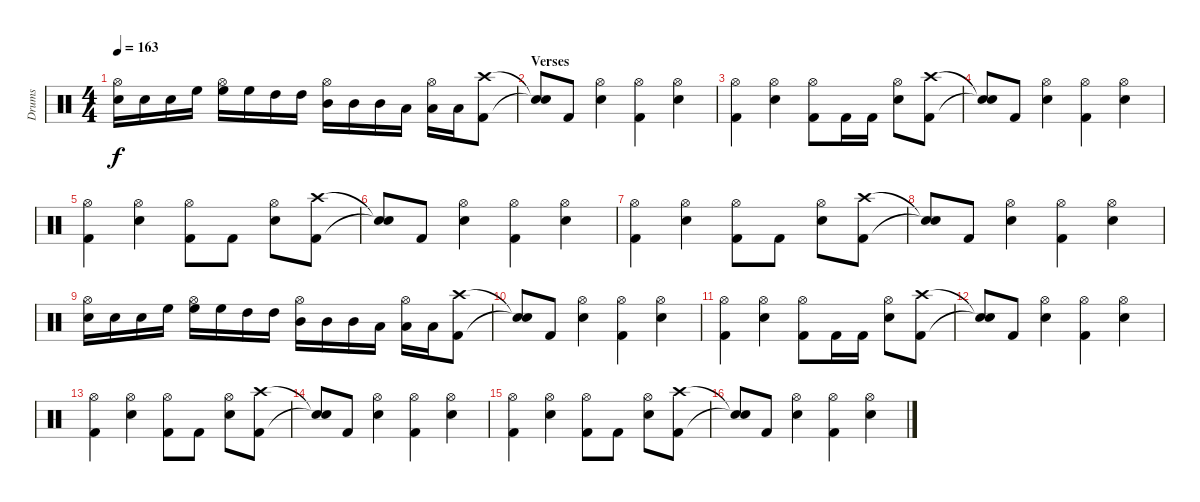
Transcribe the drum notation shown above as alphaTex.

\track ("Drums" "Drums") {instrument percussion}
\staff {score}
\articulation defaults
\ts (4 4)
\tempo 163
\clef neutral
\ks c
("Snare (hit) 2" "Hi-Hat (open)").16{dy f} "Snare (hit) 2".16 "Snare (hit) 2".16 "High Floor Tom (hit)".16 ("Hi-Hat (open)" "High Floor Tom (hit)").16 "High Floor Tom (hit)".16 "High Tom (hit)".16 "High Tom (hit)".16 ("Hi-Hat (open)" "Mid Tom (hit)").16 "Mid Tom (hit)".16 "Mid Tom (hit)".16 "Low Tom (hit)".16 ("Low Tom (hit)" "Hi-Hat (open)").16 "Low Tom (hit)".16 ("Kick (hit) 2" "Crash high (hit)").8 |
\section ("" "Verses")
("Snare (hit)"{t} "Snare (hit)"{t}).8 "Kick (hit) 2".8 ("Snare (hit) 2" "Hi-Hat (open)").4 ("Kick (hit) 2" "Hi-Hat (open)").4 ("Snare (hit) 2" "Hi-Hat (open)").4 |
("Kick (hit) 2" "Hi-Hat (open)").4 ("Snare (hit) 2" "Hi-Hat (open)").4 ("Kick (hit) 2" "Hi-Hat (open)").8 "Kick (hit) 2".16 "Kick (hit) 2".16 ("Snare (hit) 2" "Hi-Hat (open)").8 ("Kick (hit) 2" "Crash high (hit)").8 |
("Snare (hit)"{t} "Snare (hit)"{t}).8 "Kick (hit) 2".8 ("Snare (hit) 2" "Hi-Hat (open)").4 ("Kick (hit) 2" "Hi-Hat (open)").4 ("Snare (hit) 2" "Hi-Hat (open)").4 |
("Kick (hit) 2" "Hi-Hat (open)").4 ("Snare (hit) 2" "Hi-Hat (open)").4 ("Kick (hit) 2" "Hi-Hat (open)").8 "Kick (hit) 2".8 ("Snare (hit) 2" "Hi-Hat (open)").8 ("Kick (hit) 2" "Crash high (hit)").8 |
("Snare (hit)"{t} "Snare (hit)"{t}).8 "Kick (hit) 2".8 ("Snare (hit) 2" "Hi-Hat (open)").4 ("Kick (hit) 2" "Hi-Hat (open)").4 ("Snare (hit) 2" "Hi-Hat (open)").4 |
("Kick (hit) 2" "Hi-Hat (open)").4 ("Snare (hit) 2" "Hi-Hat (open)").4 ("Kick (hit) 2" "Hi-Hat (open)").8 "Kick (hit) 2".8 ("Snare (hit) 2" "Hi-Hat (open)").8 ("Kick (hit) 2" "Crash high (hit)").8 |
("Snare (hit)"{t} "Snare (hit)"{t}).8 "Kick (hit) 2".8 ("Snare (hit) 2" "Hi-Hat (open)").4 ("Kick (hit) 2" "Hi-Hat (open)").4 ("Snare (hit) 2" "Hi-Hat (open)").4 |
("Snare (hit) 2" "Hi-Hat (open)").16 "Snare (hit) 2".16 "Snare (hit) 2".16 "High Floor Tom (hit)".16 ("Hi-Hat (open)" "High Floor Tom (hit)").16 "High Floor Tom (hit)".16 "High Tom (hit)".16 "High Tom (hit)".16 ("Hi-Hat (open)" "Mid Tom (hit)").16 "Mid Tom (hit)".16 "Mid Tom (hit)".16 "Low Tom (hit)".16 ("Low Tom (hit)" "Hi-Hat (open)").16 "Low Tom (hit)".16 ("Kick (hit) 2" "Crash high (hit)").8 |
("Snare (hit)"{t} "Snare (hit)"{t}).8 "Kick (hit) 2".8 ("Snare (hit) 2" "Hi-Hat (open)").4 ("Kick (hit) 2" "Hi-Hat (open)").4 ("Snare (hit) 2" "Hi-Hat (open)").4 |
("Kick (hit) 2" "Hi-Hat (open)").4 ("Snare (hit) 2" "Hi-Hat (open)").4 ("Kick (hit) 2" "Hi-Hat (open)").8 "Kick (hit) 2".16 "Kick (hit) 2".16 ("Snare (hit) 2" "Hi-Hat (open)").8 ("Kick (hit) 2" "Crash high (hit)").8 |
("Snare (hit)"{t} "Snare (hit)"{t}).8 "Kick (hit) 2".8 ("Snare (hit) 2" "Hi-Hat (open)").4 ("Kick (hit) 2" "Hi-Hat (open)").4 ("Snare (hit) 2" "Hi-Hat (open)").4 |
("Kick (hit) 2" "Hi-Hat (open)").4 ("Snare (hit) 2" "Hi-Hat (open)").4 ("Kick (hit) 2" "Hi-Hat (open)").8 "Kick (hit) 2".8 ("Snare (hit) 2" "Hi-Hat (open)").8 ("Kick (hit) 2" "Crash high (hit)").8 |
("Snare (hit)"{t} "Snare (hit)"{t}).8 "Kick (hit) 2".8 ("Snare (hit) 2" "Hi-Hat (open)").4 ("Kick (hit) 2" "Hi-Hat (open)").4 ("Snare (hit) 2" "Hi-Hat (open)").4 |
("Kick (hit) 2" "Hi-Hat (open)").4 ("Snare (hit) 2" "Hi-Hat (open)").4 ("Kick (hit) 2" "Hi-Hat (open)").8 "Kick (hit) 2".8 ("Snare (hit) 2" "Hi-Hat (open)").8 ("Kick (hit) 2" "Crash high (hit)").8 |
("Snare (hit)"{t} "Snare (hit)"{t}).8 "Kick (hit) 2".8 ("Snare (hit) 2" "Hi-Hat (open)").4 ("Kick (hit) 2" "Hi-Hat (open)").4 ("Snare (hit) 2" "Hi-Hat (open)").4
